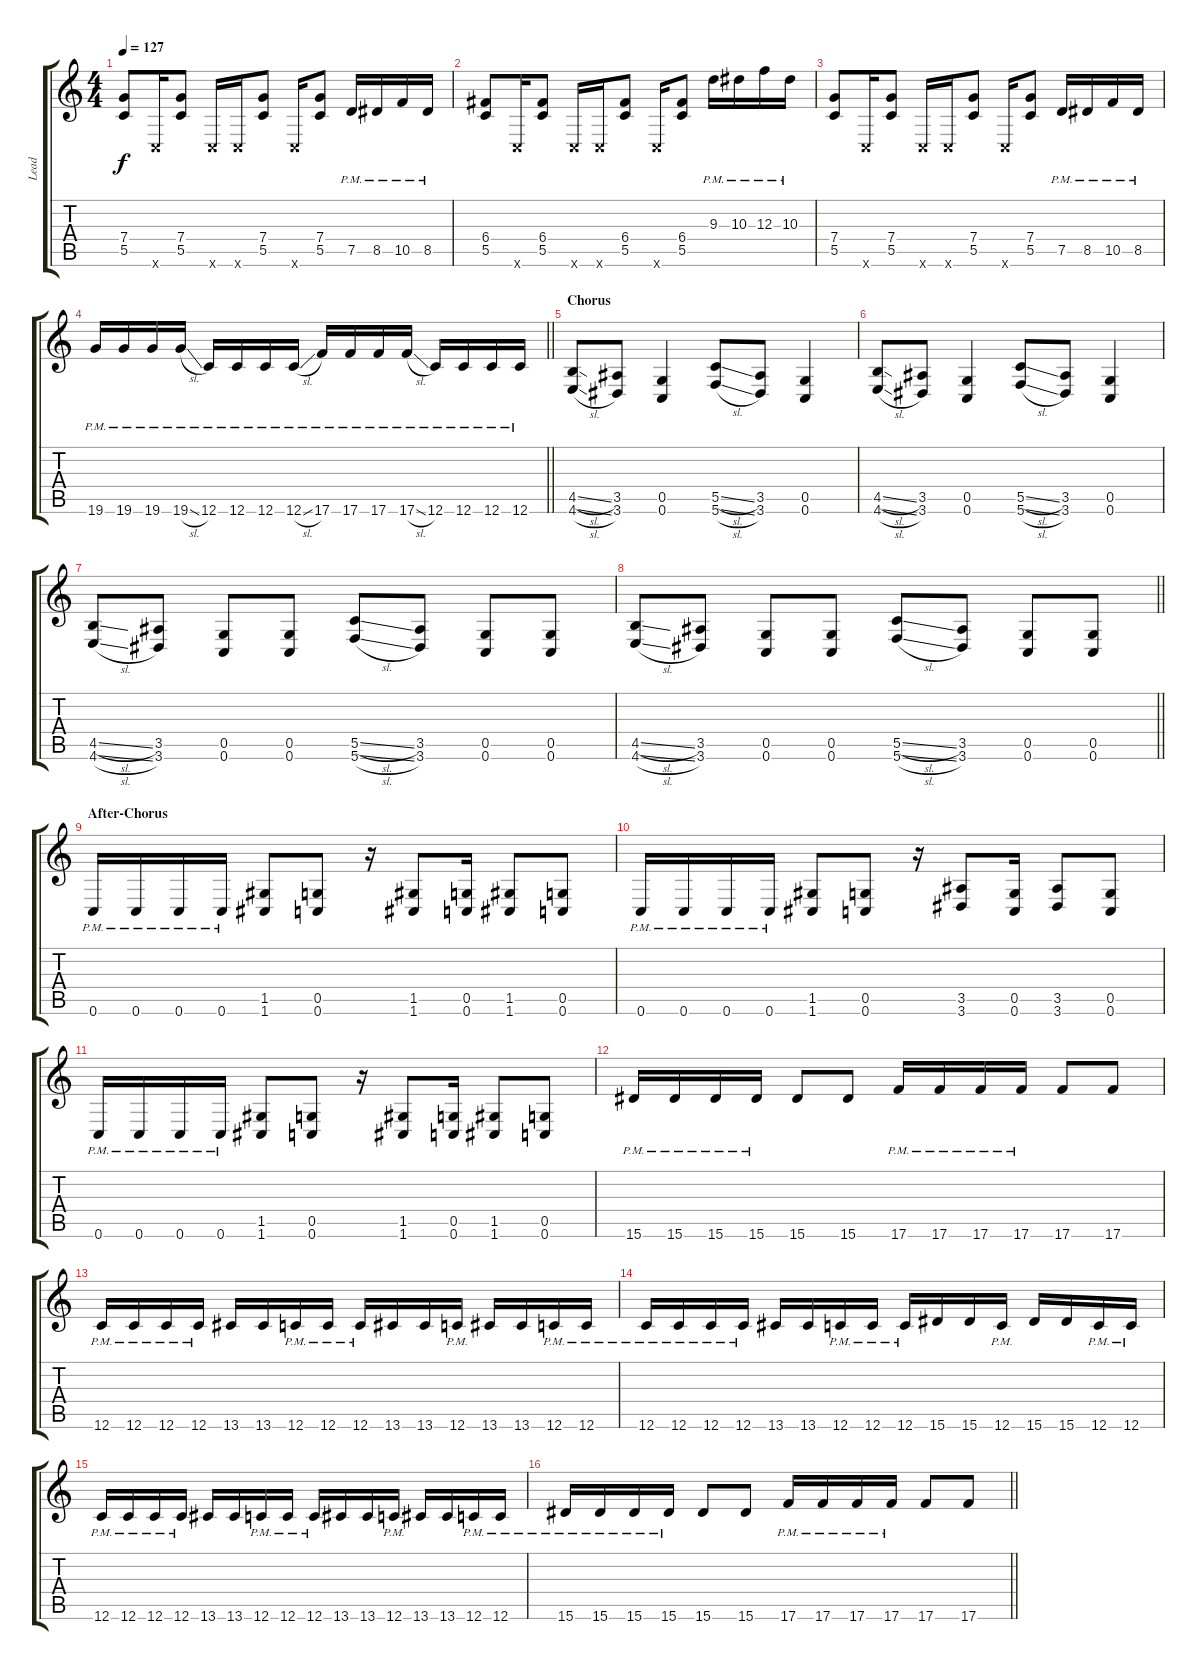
\track ("Lead" "Lead") {instrument distortionguitar}
\staff {score tabs}
\tuning (D4 A3 F3 C3 G2 C2) {hide}
\ts (4 4)
\tempo 127
\clef g2
\ks c
(7.4 5.5).8{dy f} 0.6{x}.16 (7.4 5.5).8 0.6{x}.16 0.6{x}.16 (7.4 5.5).8 0.6{x}.16 (7.4 5.5).8 7.5{pm}.16 8.5{pm}.16 10.5{pm}.16 8.5{pm}.16 |
(6.4 5.5).8 0.6{x}.16 (6.4 5.5).8 0.6{x}.16 0.6{x}.16 (6.4 5.5).8 0.6{x}.16 (6.4 5.5).8 9.3{pm}.16 10.3{pm}.16 12.3{pm}.16 10.3{pm}.16 |
(7.4 5.5).8 0.6{x}.16 (7.4 5.5).8 0.6{x}.16 0.6{x}.16 (7.4 5.5).8 0.6{x}.16 (7.4 5.5).8 7.5{pm}.16 8.5{pm}.16 10.5{pm}.16 8.5{pm}.16 |
\barLineRight lightlight
19.6{pm}.16 19.6{pm}.16 19.6{pm}.16 19.6{sl pm}.16 12.6{pm}.16 12.6{pm}.16 12.6{pm}.16 12.6{sl pm}.16 17.6{pm}.16 17.6{pm}.16 17.6{pm}.16 17.6{sl pm}.16 12.6{pm}.16 12.6{pm}.16 12.6{pm}.16 12.6{pm}.16 |
\section ("" "Chorus")
(4.5{sl} 4.6{sl}).8 (3.5 3.6).8 (0.5 0.6).4 (5.5{sl} 5.6{sl}).8 (3.5 3.6).8 (0.5 0.6).4 |
(4.5{sl} 4.6{sl}).8 (3.5 3.6).8 (0.5 0.6).4 (5.5{sl} 5.6{sl}).8 (3.5 3.6).8 (0.5 0.6).4 |
(4.5{sl} 4.6{sl}).8 (3.5 3.6).8 (0.5 0.6).8 (0.5 0.6).8 (5.5{sl} 5.6{sl}).8 (3.5 3.6).8 (0.5 0.6).8 (0.5 0.6).8 |
\barLineRight lightlight
(4.5{sl} 4.6{sl}).8 (3.5 3.6).8 (0.5 0.6).8 (0.5 0.6).8 (5.5{sl} 5.6{sl}).8 (3.5 3.6).8 (0.5 0.6).8 (0.5 0.6).8 |
\section ("" "After-Chorus")
0.6{pm}.16 0.6{pm}.16 0.6{pm}.16 0.6{pm}.16 (1.5 1.6).8 (0.5 0.6).8 r.16 (1.5 1.6).8 (0.5 0.6).16 (1.5 1.6).8 (0.5 0.6).8 |
0.6{pm}.16 0.6{pm}.16 0.6{pm}.16 0.6{pm}.16 (1.5 1.6).8 (0.5 0.6).8 r.16 (3.5 3.6).8 (0.5 0.6).16 (3.5 3.6).8 (0.5 0.6).8 |
0.6{pm}.16 0.6{pm}.16 0.6{pm}.16 0.6{pm}.16 (1.5 1.6).8 (0.5 0.6).8 r.16 (1.5 1.6).8 (0.5 0.6).16 (1.5 1.6).8 (0.5 0.6).8 |
15.6{pm}.16 15.6{pm}.16 15.6{pm}.16 15.6{pm}.16 15.6.8 15.6.8 17.6{pm}.16 17.6{pm}.16 17.6{pm}.16 17.6{pm}.16 17.6.8 17.6.8 |
12.6{pm}.16 12.6{pm}.16 12.6{pm}.16 12.6{pm}.16 13.6.16 13.6.16 12.6{pm}.16 12.6{pm}.16 12.6{pm}.16 13.6.16 13.6.16 12.6{pm}.16 13.6.16 13.6.16 12.6{pm}.16 12.6{pm}.16 |
12.6{pm}.16 12.6{pm}.16 12.6{pm}.16 12.6{pm}.16 13.6.16 13.6.16 12.6{pm}.16 12.6{pm}.16 12.6{pm}.16 15.6.16 15.6.16 12.6{pm}.16 15.6.16 15.6.16 12.6{pm}.16 12.6{pm}.16 |
12.6{pm}.16 12.6{pm}.16 12.6{pm}.16 12.6{pm}.16 13.6.16 13.6.16 12.6{pm}.16 12.6{pm}.16 12.6{pm}.16 13.6.16 13.6.16 12.6{pm}.16 13.6.16 13.6.16 12.6{pm}.16 12.6{pm}.16 |
\barLineRight lightlight
15.6{pm}.16 15.6{pm}.16 15.6{pm}.16 15.6{pm}.16 15.6.8 15.6.8 17.6{pm}.16 17.6{pm}.16 17.6{pm}.16 17.6{pm}.16 17.6.8 17.6.8
